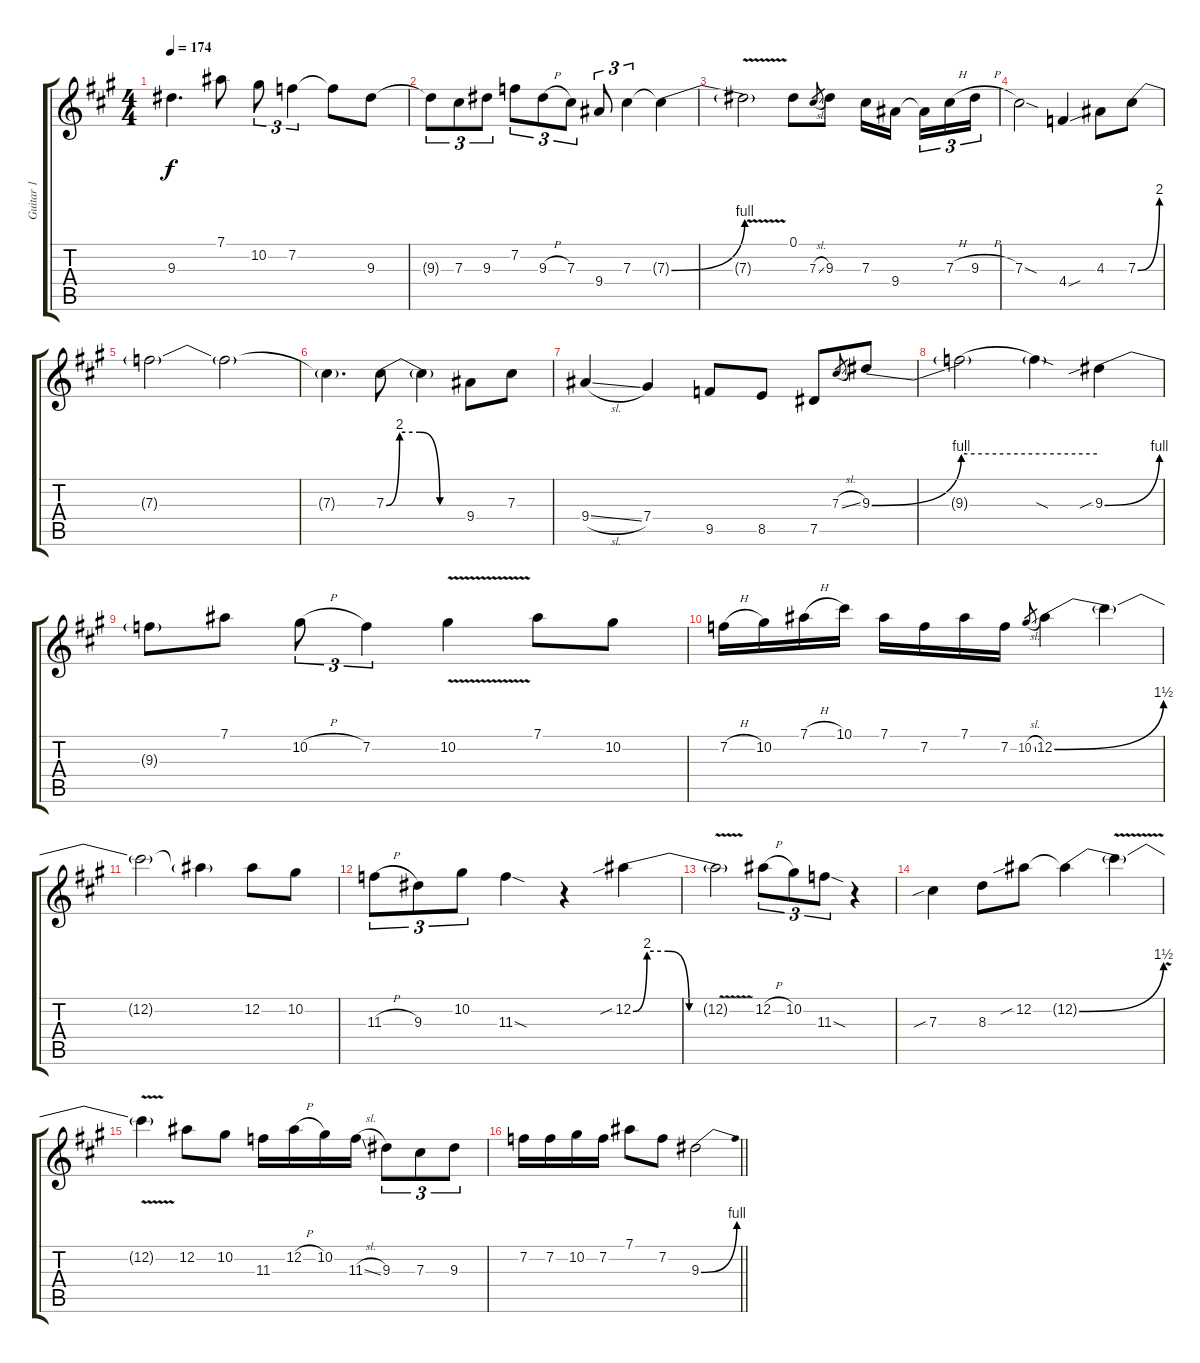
\track ("Guitar 1" "Guitar 1") {instrument overdrivenguitar}
\staff {score tabs}
\tuning (Eb4 Bb3 Gb3 Db3 Ab2 Eb2) {hide}
\ts (4 4)
\tempo 174
\clef g2
\ks a
9.3{t}.4{d dy f} 7.1.8 10.2.8{tu (3 2)} 7.2.4{tu (3 2)} 7.2{t}.8 9.3.8 |
9.3{t}.8{tu (3 2)} 7.3.8{tu (3 2)} 9.3.8{tu (3 2)} 7.2.8{tu (3 2)} 9.3{h}.8{tu (3 2)} 7.3.8{tu (3 2)} 9.4.8{tu (3 2)} 7.3.4{tu (3 2)} 7.3{be (bend 0 0 60 4) t}.4 |
7.3{v t}.2 0.1.8 7.3{sl}.8{gr} 9.3.8 7.3.16 9.4.16{beam splitsecondary} 9.4{t}.16{tu (3 2)} 7.3{h}.16{tu (3 2)} 9.3{h}.16{tu (3 2)} |
7.3{sod}.2 4.4{sou}.4 4.3.8 7.3{be (bend 0 0 60 8)}.8 |
7.3{t}.2 7.3{t}.2 |
7.3{t}.4{d} 7.3{be (custom 0 0 10 8 25 8 40 0 60 0)}.8 7.3{t}.4 9.4.8 7.3.8 |
9.4{sl}.4 7.4.4 9.5.8 8.5.8 7.5.8 7.3{sl}.8{gr} 9.3{be (bend 0 0 60 4)}.8 |
9.3{be (hold 0 4 60 4) t}.2 9.3{sod t}.4 9.3{be (bend 0 0 60 4) sib}.4 |
9.3{t}.8 7.1.8 10.2{h}.8{tu (3 2)} 7.2.4{tu (3 2)} 10.2{v}.4 7.1.8 10.2.8 |
7.2{h}.16 10.2.16 7.1{h}.16 10.1.16 7.1.16 7.2.16 7.1.16 7.2.16 10.2{sl}.8{gr} 12.2{be (bend 0 0 60 6)}.4 12.2{t}.4 |
12.2{t}.2 12.2{t}.4 12.2.8 10.2.8 |
11.3{h}.8{tu (3 2)} 9.3.8{tu (3 2)} 10.2.8{tu (3 2)} 11.3{sod}.4 r.4 12.2{be (custom 0 0 10 8 25 8 40 0 60 0) sib}.4 |
12.2{v t}.2 12.2{h}.8{tu (3 2)} 10.2.8{tu (3 2)} 11.3{sod}.8{tu (3 2)} r.4 |
7.3{sib}.4 8.3.8 12.2{sib}.8 12.2{be (bend 0 0 60 6) t}.4 12.2{v t}.4 |
12.2{v t}.4 12.2.8 10.2.8 11.3.16 12.2{h}.16 10.2.16 11.3{sl}.16 9.3.8{tu (3 2)} 7.3.8{tu (3 2)} 9.3.8{tu (3 2)} |
\barLineRight lightlight
7.2.16 7.2.16 10.2.16 7.2.16 7.1.8 7.2.8 9.3{be (bend 0 0 60 4)}.2
